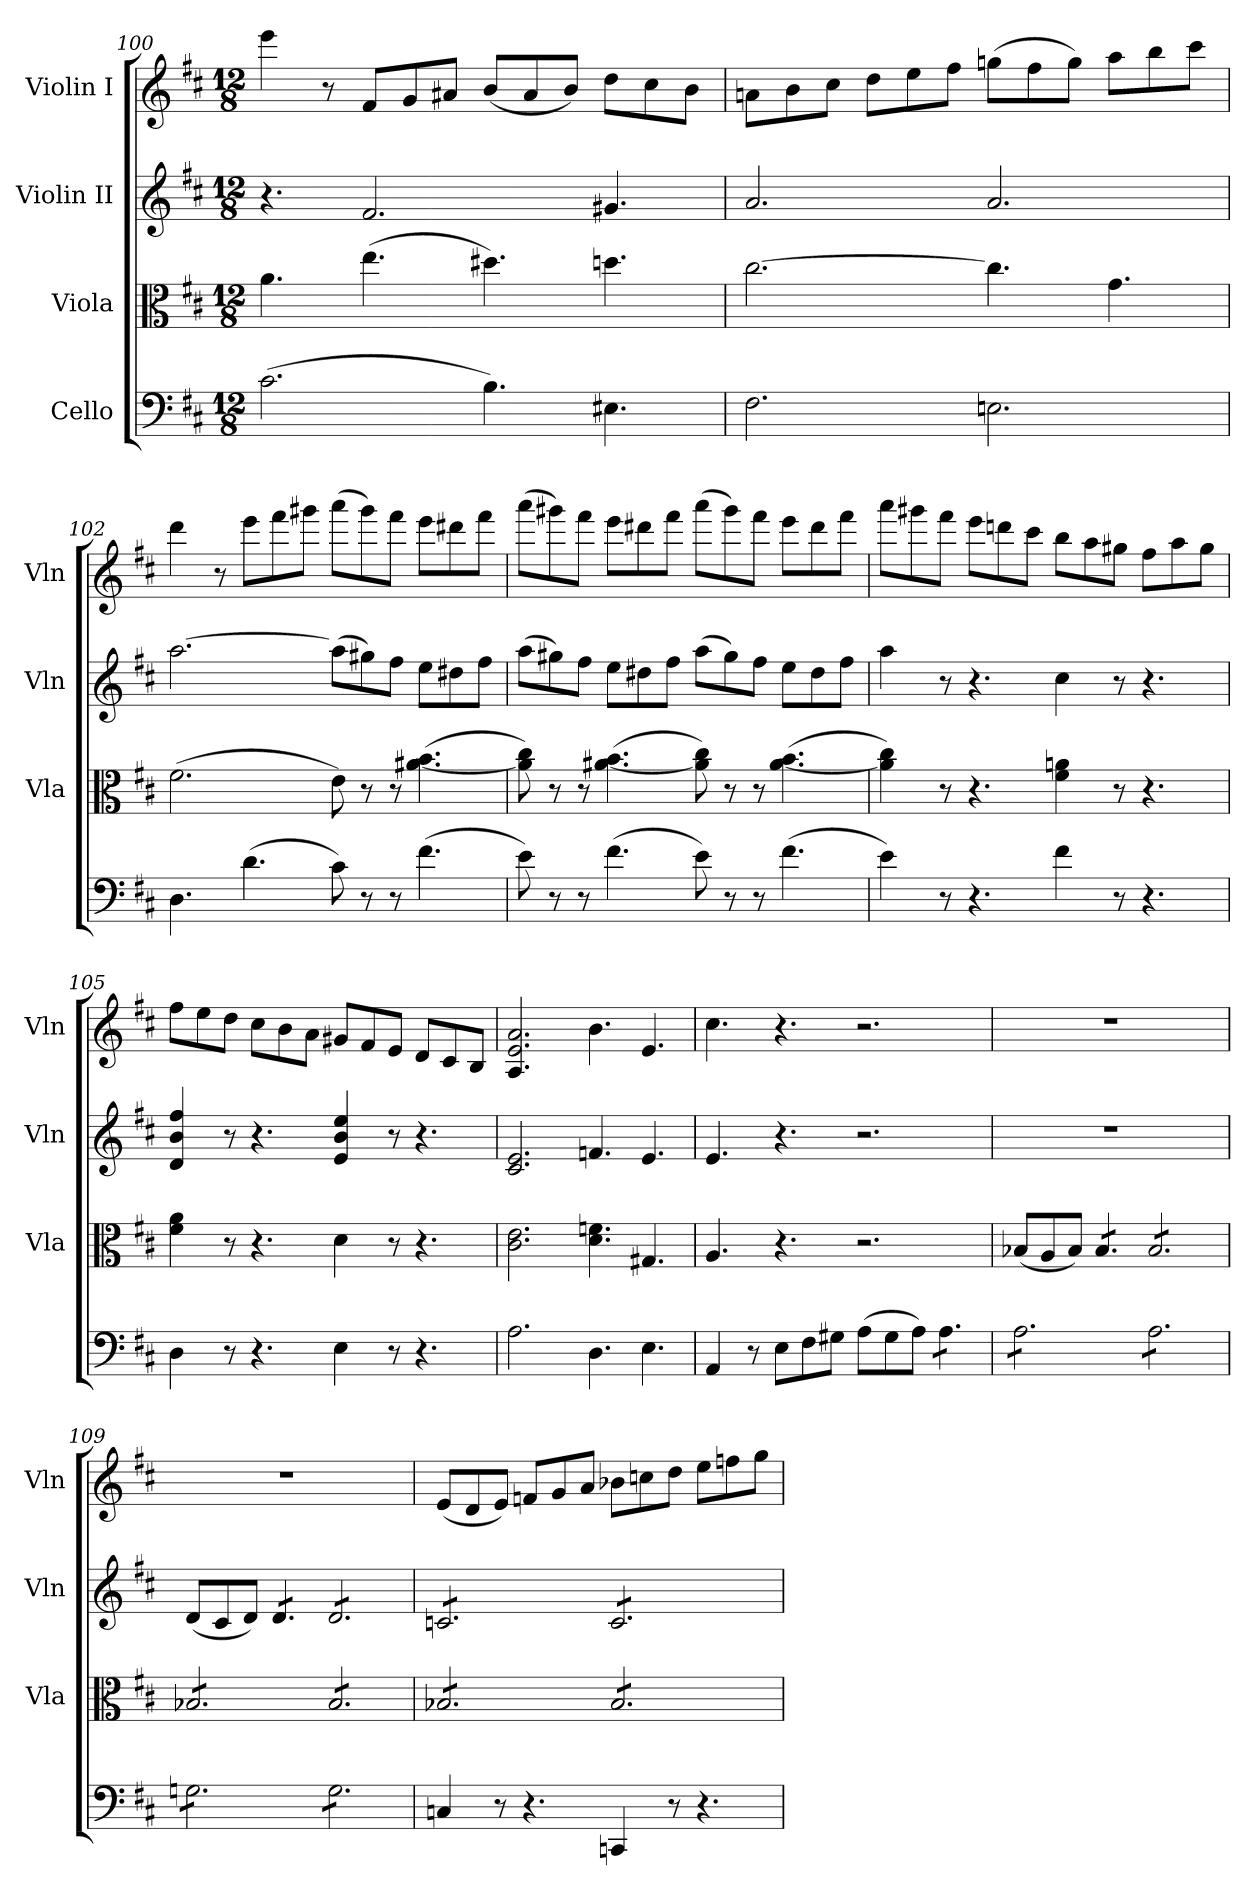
**kern	**kern	**kern	**kern
*part4	*part3	*part2	*part1
*staff4	*staff3	*staff2	*staff1
*I"Cello	*I"Viola	*I"Violin II	*I"Violin I
*	*I'Vla	*I'Vln	*I'Vln
*clefF4	*clefC3	*clefG2	*clefG2
*k[f#c#]	*k[f#c#]	*k[f#c#]	*k[f#c#]
*M12/8	*M12/8	*M12/8	*M12/8
=100	=100	=100	=100
(>2.c#\	4.a\	4.r	4eee\
.	.	.	8r
.	(>4.ee\	2.f#/	8f#/L
.	.	.	8g/
.	.	.	8a#X/J
4.B\)	4.dd#X\)	.	(<8b/L
.	.	.	8a#/
.	.	.	8b/J)
4.E#X\	4.ddn\	4.g#X/	8dd\L
.	.	.	8cc#\
.	.	.	8b\J
!!LO:LB:g=z
=101	=101	=101	=101
2.F#\	[2.cc#\	2.a/	8an\L
.	.	.	8b\
.	.	.	8cc#\J
.	.	.	8dd\L
.	.	.	8ee\
.	.	.	8ff#\J
2.En\	4.cc#\]	2.a/	(>8ggn\L
.	.	.	8ff#\
.	.	.	8gg\J)
.	4.g\	.	8aa\L
.	.	.	8bb\
.	.	.	8ccc#\J
=102	=102	=102	=102
4.D\	(>2.f#\	[2.aa\	4ddd\
.	.	.	8r
(>4.d\	.	.	8eee\L
.	.	.	8fff#\
.	.	.	8ggg#X\J
8c#\)	8e\)	(>8aa\L]	(>8aaa\L
8r	8r	8gg#X\)	8ggg#\)
8r	8r	8ff#\J	8fff#\J
(>4.f#\	(>[4.a#X\ 4.b\	8ee\L	8eee\L
.	.	8dd#X\	8ddd#X\
.	.	8ff#\J	8fff#\J
=103	=103	=103	=103
8e\)	8a#\] 8cc#\)	(>8aa\L	(>8aaa\L
8r	8r	8gg#X\)	8ggg#X\)
8r	8r	8ff#\J	8fff#\J
(>4.f#\	(>[4.a#X\ 4.b\	8ee\L	8eee\L
.	.	8dd#X\	8ddd#X\
.	.	8ff#\J	8fff#\J
8e\)	8a#\] 8cc#\)	(>8aa\L	(>8aaa\L
8r	8r	8gg#\)	8ggg#\)
8r	8r	8ff#\J	8fff#\J
(>4.f#\	(>[4.a#\ 4.b\	8ee\L	8eee\L
.	.	8dd#\	8ddd#\
.	.	8ff#\J	8fff#\J
=104	=104	=104	=104
4e\)	4a#\] 4cc#\)	4aa\	8aaa\L
.	.	.	8ggg#X\
8r	8r	8r	8fff#\J
4.r	4.r	4.r	8eee\L
.	.	.	8dddn\
.	.	.	8ccc#\J
4f#\	4f#\ 4an\	4cc#\	8bb\L
.	.	.	8aa\
8r	8r	8r	8gg#X\J
4.r	4.r	4.r	8ff#\L
.	.	.	8aa\
.	.	.	8gg#\J
!!LO:PB:g=z
=105	=105	=105	=105
4D\	4f#\ 4a\	4d/ 4b/ 4ff#/	8ff#\L
.	.	.	8ee\
8r	8r	8r	8dd\J
4.r	4.r	4.r	8cc#\L
.	.	.	8b\
.	.	.	8a\J
4E\	4d\	4e/ 4b/ 4ee/	8g#X/L
.	.	.	8f#/
8r	8r	8r	8e/J
4.r	4.r	4.r	8d/L
.	.	.	8c#/
.	.	.	8B/J
=106	=106	=106	=106
!	!	!	!LO:N:n=1:head=solid
2.A\	2.c#\ 2.e\	2.c#/ 2.e/	2.A/ 2.e/ 2.a/
4.D\	4.d\ 4.fn\	4.fn/	4.b\
4.E\	4.G#X/	4.e/	4.e/
=107	=107	=107	=107
4AA/	4.A/	4.e/	4.cc#\
8r	.	.	.
8E\L	4.r	4.r	4.r
8F#\	.	.	.
8G#X\J	.	.	.
(>8A\L	2.r	2.r	2.r
8G#\	.	.	.
8A\J)	.	.	.
*tremolo	*	*	*
8A\L	.	.	.
8A\	.	.	.
8A\J	.	.	.
=108	=108	=108	=108
8A\L	(<8B-X/L	1.r	1.r
8A\	8A/	.	.
8A\	8B-/J)	.	.
*	*tremolo	*	*
8A\	8B-/L	.	.
8A\	8B-/	.	.
8A\J	8B-/J	.	.
8A\L	8B-/L	.	.
8A\	8B-/	.	.
8A\	8B-/	.	.
8A\	8B-/	.	.
8A\	8B-/	.	.
8A\J	8B-/J	.	.
=109	=109	=109	=109
8Gn\L	8B-X/L	(<8d/L	1.r
8Gn\	8B-X/	8c#/	.
8Gn\	8B-X/	8d/J)	.
*	*	*tremolo	*
8Gn\	8B-X/	8d/L	.
8Gn\	8B-X/	8d/	.
8Gn\J	8B-X/J	8d/J	.
8G\L	8B-/L	8d/L	.
8G\	8B-/	8d/	.
8G\	8B-/	8d/	.
8G\	8B-/	8d/	.
8G\	8B-/	8d/	.
8G\J	8B-/J	8d/J	.
*Xtremolo	*	*	*
=110	=110	=110	=110
4Cn/	8B-X/L	8cn/L	(<8e/L
.	8B-X/	8cn/	8d/
8r	8B-X/	8cn/	8e/J)
4.r	8B-X/	8cn/	8fn/L
.	8B-X/	8cn/	8g/
.	8B-X/J	8cn/J	8a/J
4CCn/	8B-/L	8c/L	8b-X\L
.	8B-/	8c/	8ccn\
8r	8B-/	8c/	8dd\J
4.r	8B-/	8c/	8ee\L
.	8B-/	8c/	8ffn\
.	8B-/J	8c/J	8gg\J
*	*	*Xtremolo	*
*	*Xtremolo	*	*
=	=	=	=
*-	*-	*-	*-
